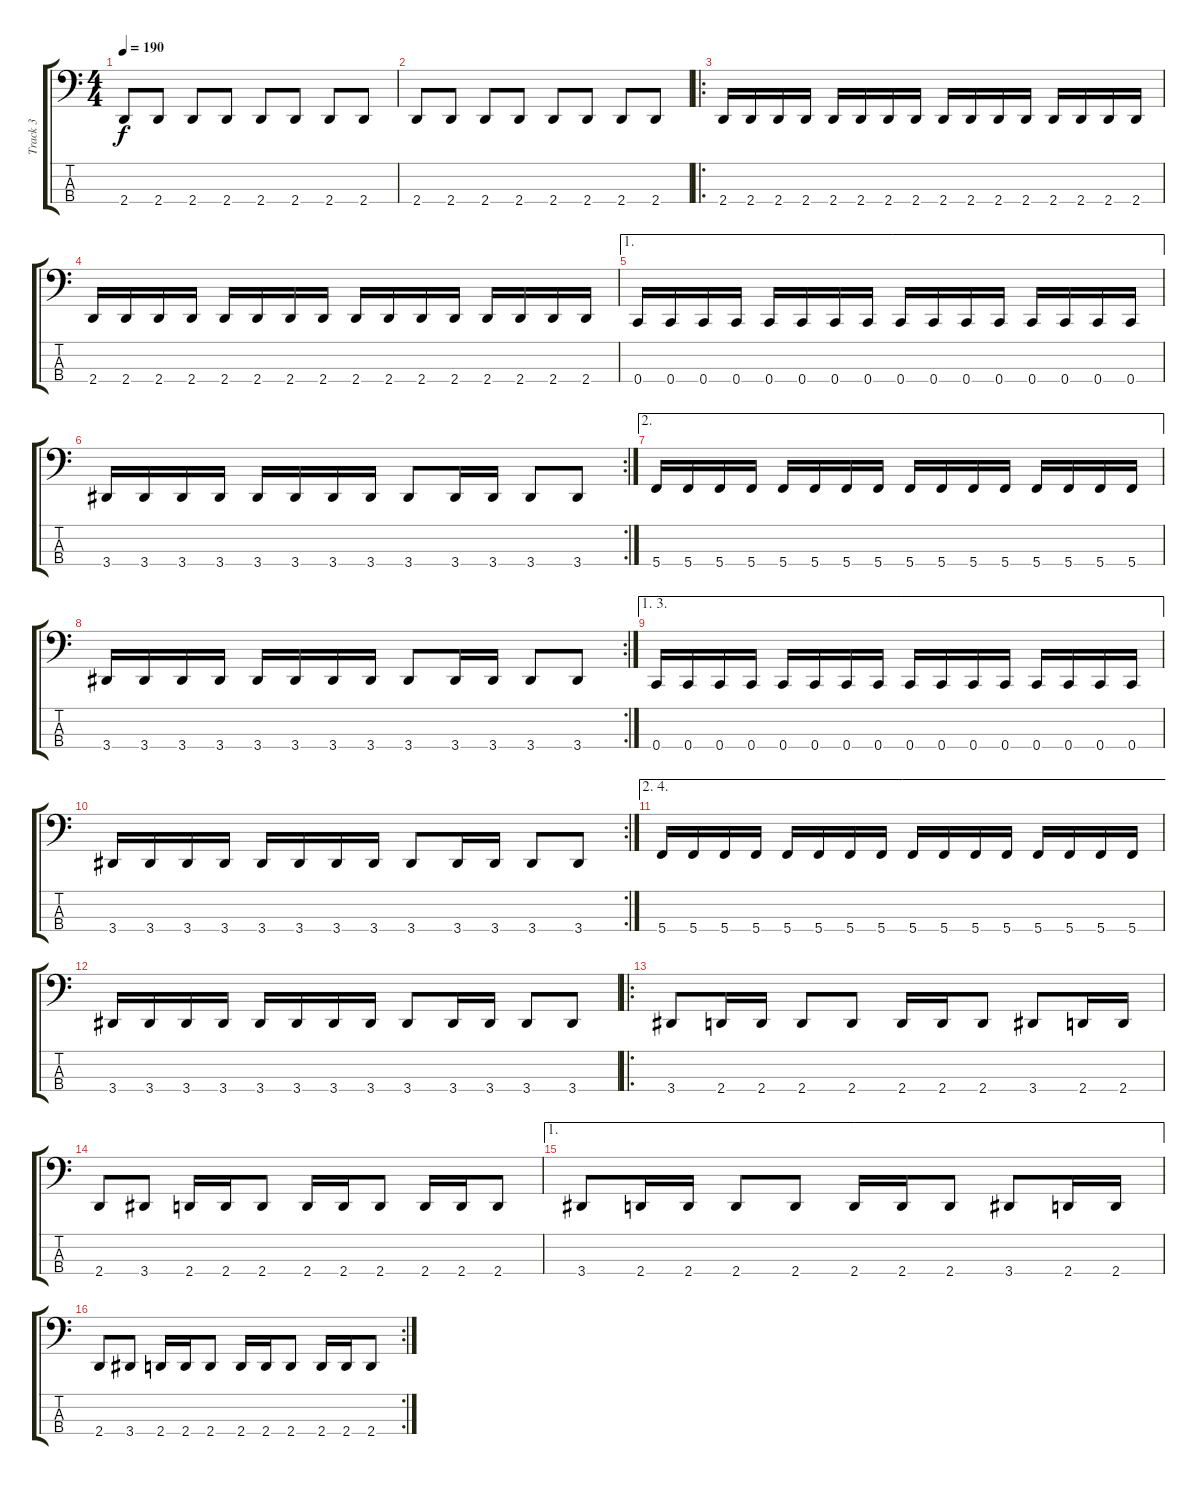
\track ("Track 3" "Track 3") {instrument electricbassfinger}
\staff {score tabs}
\tuning (Eb2 Bb1 F1 C1) {hide}
\ts (4 4)
\tempo 190
\clef f4
\ks c
2.4.8{dy f} 2.4.8 2.4.8 2.4.8 2.4.8 2.4.8 2.4.8 2.4.8 |
2.4.8 2.4.8 2.4.8 2.4.8 2.4.8 2.4.8 2.4.8 2.4.8 |
\ro
2.4.16 2.4.16 2.4.16 2.4.16 2.4.16 2.4.16 2.4.16 2.4.16 2.4.16 2.4.16 2.4.16 2.4.16 2.4.16 2.4.16 2.4.16 2.4.16 |
2.4.16 2.4.16 2.4.16 2.4.16 2.4.16 2.4.16 2.4.16 2.4.16 2.4.16 2.4.16 2.4.16 2.4.16 2.4.16 2.4.16 2.4.16 2.4.16 |
\ae 1
0.4.16 0.4.16 0.4.16 0.4.16 0.4.16 0.4.16 0.4.16 0.4.16 0.4.16 0.4.16 0.4.16 0.4.16 0.4.16 0.4.16 0.4.16 0.4.16 |
\rc 2
3.4.16 3.4.16 3.4.16 3.4.16 3.4.16 3.4.16 3.4.16 3.4.16 3.4.8 3.4.16 3.4.16 3.4.8 3.4.8 |
\ae 2
5.4.16 5.4.16 5.4.16 5.4.16 5.4.16 5.4.16 5.4.16 5.4.16 5.4.16 5.4.16 5.4.16 5.4.16 5.4.16 5.4.16 5.4.16 5.4.16 |
\rc 2
3.4.16 3.4.16 3.4.16 3.4.16 3.4.16 3.4.16 3.4.16 3.4.16 3.4.8 3.4.16 3.4.16 3.4.8 3.4.8 |
\ae (1 3)
0.4.16 0.4.16 0.4.16 0.4.16 0.4.16 0.4.16 0.4.16 0.4.16 0.4.16 0.4.16 0.4.16 0.4.16 0.4.16 0.4.16 0.4.16 0.4.16 |
\rc 2
3.4.16 3.4.16 3.4.16 3.4.16 3.4.16 3.4.16 3.4.16 3.4.16 3.4.8 3.4.16 3.4.16 3.4.8 3.4.8 |
\ae (2 4)
5.4.16 5.4.16 5.4.16 5.4.16 5.4.16 5.4.16 5.4.16 5.4.16 5.4.16 5.4.16 5.4.16 5.4.16 5.4.16 5.4.16 5.4.16 5.4.16 |
3.4.16 3.4.16 3.4.16 3.4.16 3.4.16 3.4.16 3.4.16 3.4.16 3.4.8 3.4.16 3.4.16 3.4.8 3.4.8 |
\ro
3.4.8 2.4.16 2.4.16 2.4.8 2.4.8 2.4.16 2.4.16 2.4.8 3.4.8 2.4.16 2.4.16 |
2.4.8 3.4.8 2.4.16 2.4.16 2.4.8 2.4.16 2.4.16 2.4.8 2.4.16 2.4.16 2.4.8 |
\ae 1
3.4.8 2.4.16 2.4.16 2.4.8 2.4.8 2.4.16 2.4.16 2.4.8 3.4.8 2.4.16 2.4.16 |
\rc 2
2.4.8 3.4.8 2.4.16 2.4.16 2.4.8 2.4.16 2.4.16 2.4.8 2.4.16 2.4.16 2.4.8
